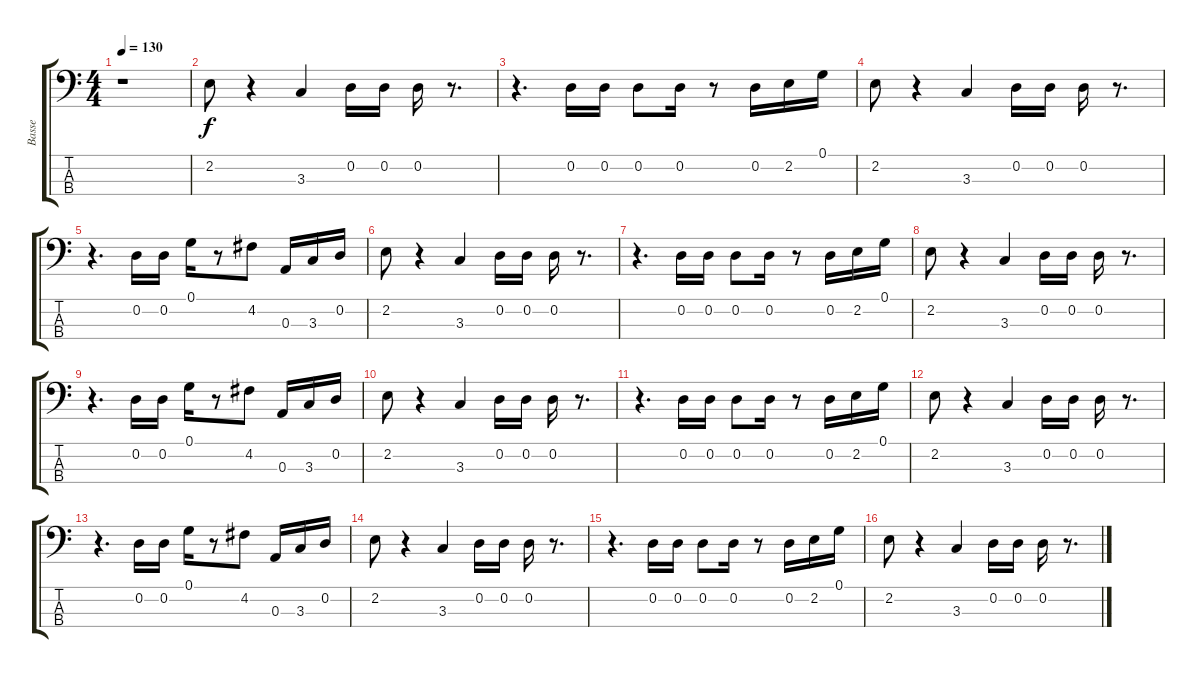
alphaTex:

\track ("Basse" "Basse") {instrument fretlessbass}
\staff {score tabs}
\tuning (G2 D2 A1 E1) {hide}
\ts (4 4)
\tempo 130
\clef f4
\ks c
r.1{dy f instrument fretlessbass} |
2.2.8 r.4 3.3.4 0.2.16 0.2.16 0.2.16 r.8{d} |
r.4{d} 0.2.16 0.2.16 0.2.8 0.2.16 r.8 0.2.16 2.2.16 0.1.16 |
2.2.8 r.4 3.3.4 0.2.16 0.2.16 0.2.16 r.8{d} |
r.4{d} 0.2.16 0.2.16 0.1.16 r.8 4.2.8 0.3.16 3.3.16 0.2.16 |
2.2.8 r.4 3.3.4 0.2.16 0.2.16 0.2.16 r.8{d} |
r.4{d} 0.2.16 0.2.16 0.2.8 0.2.16 r.8 0.2.16 2.2.16 0.1.16 |
2.2.8 r.4 3.3.4 0.2.16 0.2.16 0.2.16 r.8{d} |
r.4{d} 0.2.16 0.2.16 0.1.16 r.8 4.2.8 0.3.16 3.3.16 0.2.16 |
2.2.8 r.4 3.3.4 0.2.16 0.2.16 0.2.16 r.8{d} |
r.4{d} 0.2.16 0.2.16 0.2.8 0.2.16 r.8 0.2.16 2.2.16 0.1.16 |
2.2.8 r.4 3.3.4 0.2.16 0.2.16 0.2.16 r.8{d} |
r.4{d} 0.2.16 0.2.16 0.1.16 r.8 4.2.8 0.3.16 3.3.16 0.2.16 |
2.2.8 r.4 3.3.4 0.2.16 0.2.16 0.2.16 r.8{d} |
r.4{d} 0.2.16 0.2.16 0.2.8 0.2.16 r.8 0.2.16 2.2.16 0.1.16 |
2.2.8 r.4 3.3.4 0.2.16 0.2.16 0.2.16 r.8{d}
